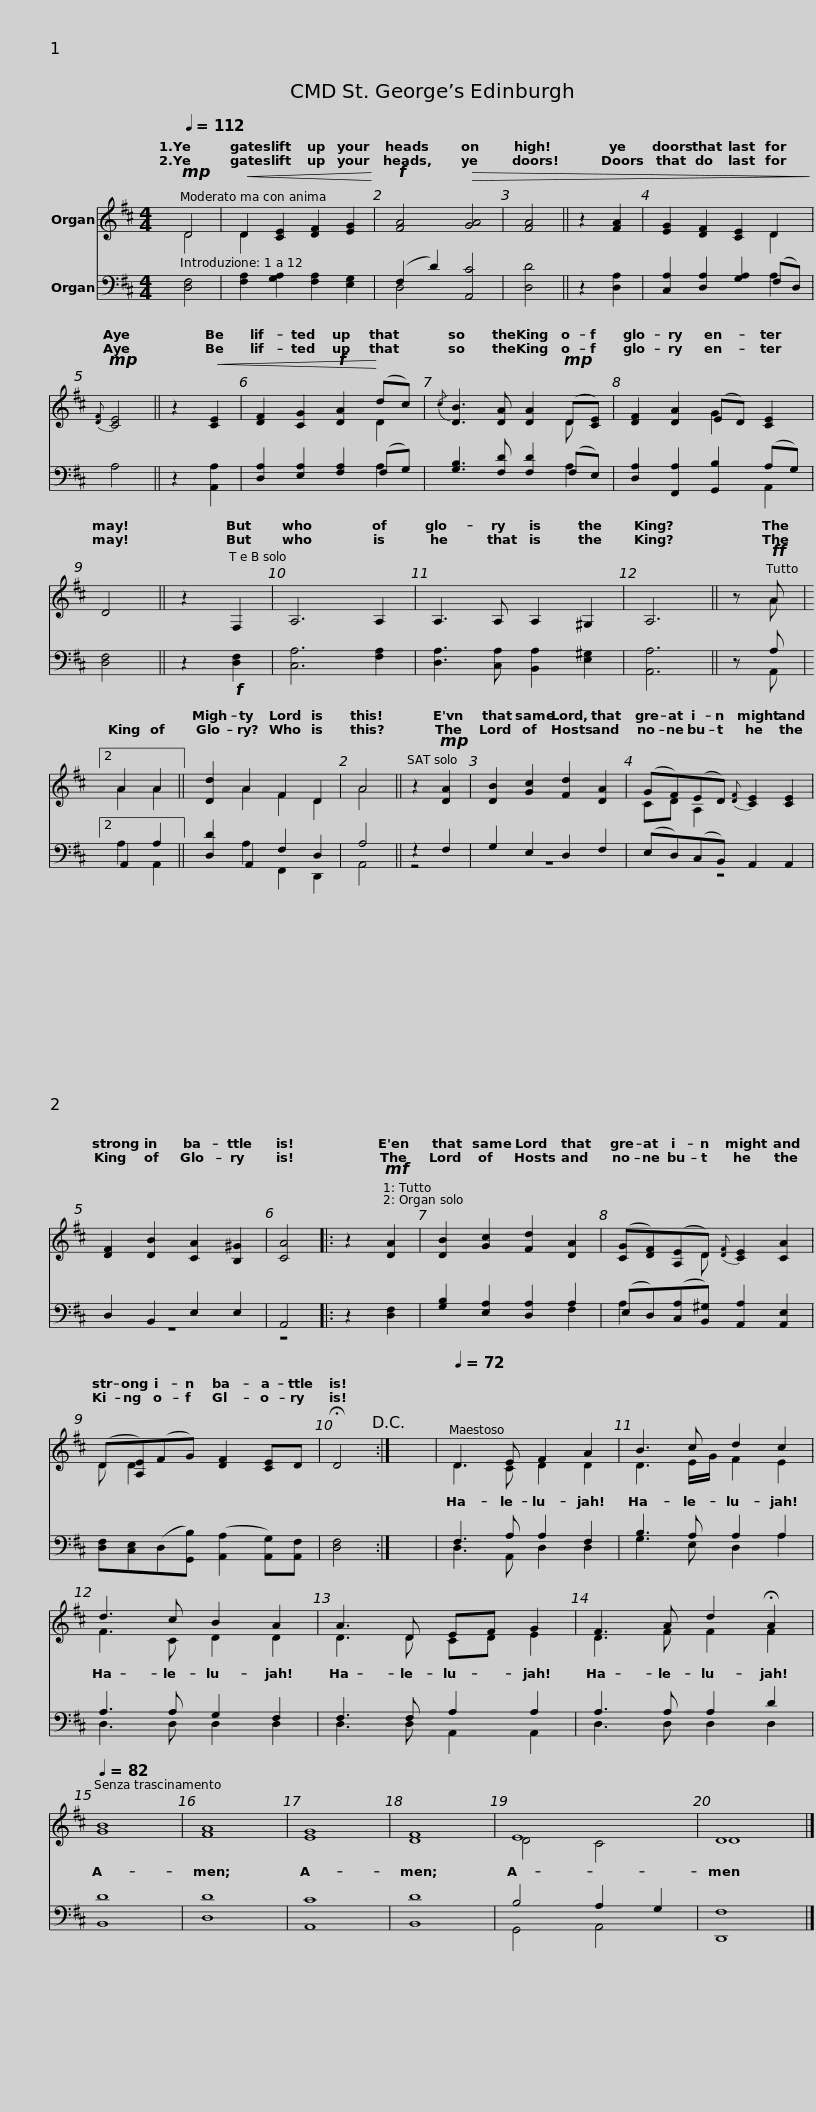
X:1
%%score ( 1 2 ) ( 3 4 )
L:1/8
Q:1/4=112
M:4/4
I:linebreak $
K:D
V:1 treble
V:2 treble
V:3 bass
V:4 bass
V:1
!mp! D4 |!<(! D2 [CE]2 [DF]2 [EG]2!<)! |!f! [FA]4!>(! [GA]4 | [FA]4 || z2 [FA]2 | %5
 [EG]2 [DF]2 [CE]2 D2!>)! |!mp!{[DF]} [CE]4 ||$ z2!<(! [CE]2 | [DF]2 [CG]2!f! [DA]2!<)! (dc) |{/c} [DB]3 [DA] [DA]2!mp! (D[CE]) | %10
 [DF]2 [DA]2 (ED) [CE]2 | D4 ||$ z2 F,2 | A,6 A,2 | A,3 A, A,2 ^G,2 | %15
 A,6 || z!ff! A |2 A2 A2 || [Dd]2 A2 F2 D2 | A4 ||$ %20
 z2!mp! [DA]2 | [DB]2 [Gc]2 [Fd]2 [DA]2 | (GF)(ED){[DF]} [CE]2 [CE]2 | [DF]2 [DB]2 [CA]2 [B,^G]2 | [CA]4 |:$ %25
 z2!mf! [DA]2 | [DB]2 [Gc]2 [Fd]2 [DA]2 | ([CG][DF])([A,E]D){[DF]} [CE]2 [CA]2 | (D[A,E])(FG) [DF]2 [CE]D | !fermata!D4!D.C.! :|$ %30
 x2 |[Q:1/4=72] D3 E F2 A2 | B3 c d2 c2 | d3 c B2 A2 | A3 D EF G2 | %35
 F3 A d2 !fermata!A2 |[Q:1/4=82] B8 | A8 | G8 | F8 | %40
 E8 |$ D8 |] %42
V:2
 D4 | D2 x6 | x8 | x4 || x4 | %5
 x6 D2 | x4 ||$ x4 | x6 D2 | x6 D x | %10
 x4 G2 x2 | x4 ||$ x4 | x8 | x8 | %15
 x6 || z A |2 A2 A2 || x2 A2 F2 D2 | A4 ||$ %20
 x4 | x8 | CD A,2 x4 | x8 | x4 |:$ %25
 x4 | x8 | x3 D x4 | D D2 x5 | x4 :|$ %30
 x2 | D3 C D2 D2 | D3 E/G/ F2 E2 | F3 C D2 D2 | D3 D CD E2 | %35
 D3 F F2 F2 | G8 | F8 | E8 | D8 | %40
 D4 C4 |$ D8 |] %42
V:3
 [D,F,]4 | [F,A,]2 [G,A,]2 [F,A,]2 [E,G,]2 | (F,2 D2) [A,,C]4 | [D,D]4 || z2 [D,A,]2 | %5
 [C,A,]2 [D,A,]2 [G,A,]2 (F,D,) | A,4 ||$ z2 [A,,A,]2 | [D,A,]2 [E,A,]2 [F,A,]2 (F,G,) | [G,B,]3 [F,D] [F,D]2 (F,E,) | %10
 [D,A,]2 [F,,A,]2 [G,,B,]2 (A,G,) | [D,F,]4 ||$ z2!f! [D,F,]2 | [C,A,]6 [F,A,]2 | [D,A,]3 [C,A,] [B,,A,]2 [E,^G,]2 | %15
 [A,,A,]6 || z A, |2 A,,2 A,2 || [D,D]2 A,,2 F,2 D,2 | A,4 ||$ %20
 z2 F,2 | G,2 E,2 D,2 F,2 | (E,D,)(C,B,,) A,,2 A,,2 | D,2 B,,2 E,2 E,2 | A,,4 |:$ %25
 z2 [D,F,]2 | [G,B,]2 [E,A,]2 [D,A,]2 A,2 | (E,D,)([C,A,][B,,^G,]) [A,,A,]2 [A,,E,]2 | [D,F,][C,E,](D,[G,,B,]) ([A,,A,]2 [A,,G,])[A,,F,] | [D,F,]4 :|$ %30
 x2 | F,3 A, A,2 F,2 | B,3 A, A,2 A,2 | A,3 A, G,2 F,2 | F,3 F, A,2 A,2 | %35
 A,3 A, A,2 D2 | D8 | D8 | C8 | D8 | %40
 B,4 A,2 G,2 |$ F,8 |] %42
V:4
 x4 | x8 | D,4 x4 | x4 || x4 | %5
 x6 A,2 | x4 ||$ x4 | x6 A,2 | x6 A,2 | %10
 x6 A,,2 | x4 ||$ x4 | x8 | x8 | %15
 x6 || z A,, |2 A,2 A,,2 || x2 A,2 F,,2 D,,2 | A,,4 ||$ %20
 z4 | z8 | z8 | z8 | z4 |:$ %25
 x4 | x6 F,2 | A,2 x6 | x8 | x4 :|$ %30
 x2 | D,3 A,, D,2 D,2 | G,3 E, D,2 A,2 | D,3 D, D,2 D,2 | D,3 D, A,,2 A,,2 | %35
 D,3 D, D,2 D,2 | B,,8 | D,8 | A,,8 | B,,8 | %40
 G,,4 A,,4 |$ D,,8 |] %42
